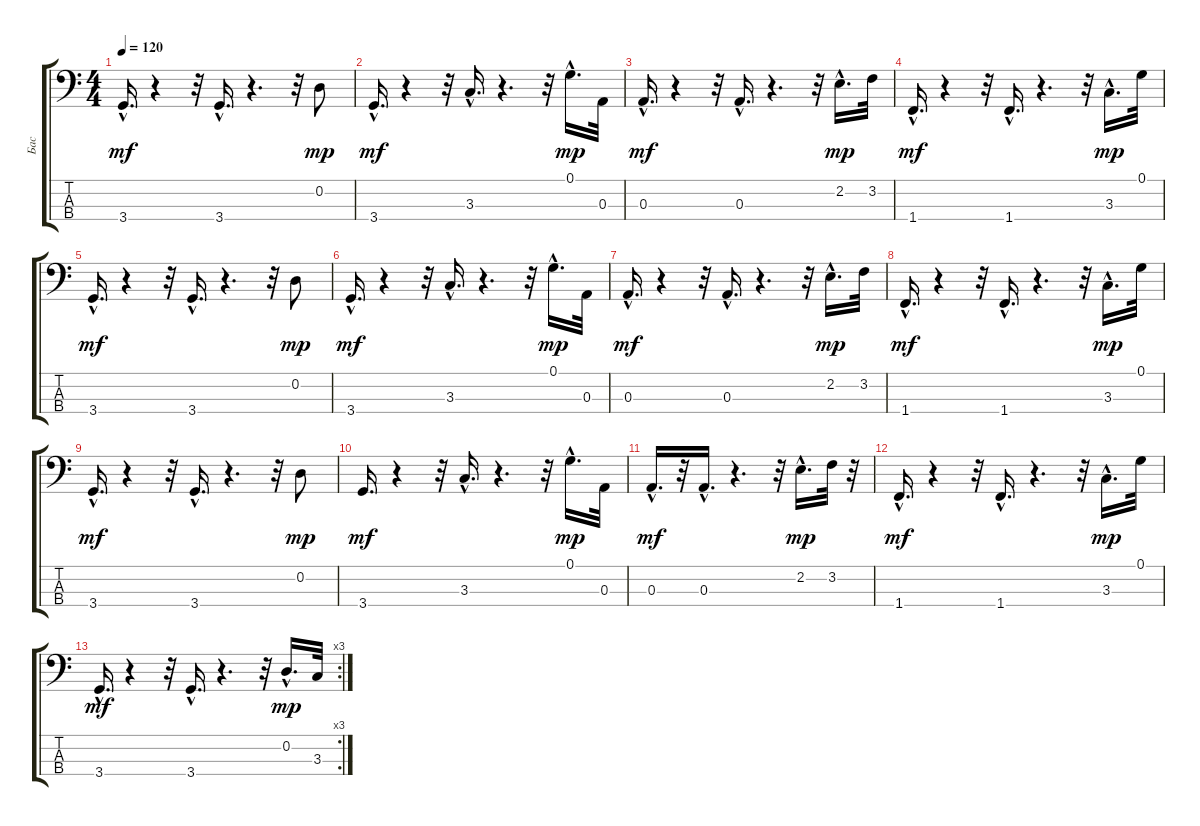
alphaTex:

\track ("Бас" "Бас") {instrument electricbassfinger}
\staff {score tabs}
\tuning (G2 D2 A1 E1) {hide}
\ts (4 4)
\tempo 120
\clef f4
\ks c
3.4{hac}.16{d dy mf} r.4 r.32 3.4{hac}.16{d} r.4{d} r.32 0.2.8{dy mp} |
3.4{hac}.16{d dy mf} r.4 r.32 3.3{hac}.16{d} r.4{d} r.32 0.1{hac}.16{d dy mp} 0.3.32 |
0.3{hac}.16{d dy mf} r.4 r.32 0.3{hac}.16{d} r.4{d} r.32 2.2{hac}.16{d dy mp} 3.2.32 |
1.4{hac}.16{d dy mf} r.4 r.32 1.4{hac}.16{d} r.4{d} r.32 3.3{hac}.16{d dy mp} 0.1.32 |
3.4{hac}.16{d dy mf} r.4 r.32 3.4{hac}.16{d} r.4{d} r.32 0.2.8{dy mp} |
3.4{hac}.16{d dy mf} r.4 r.32 3.3{hac}.16{d} r.4{d} r.32 0.1{hac}.16{d dy mp} 0.3.32 |
0.3{hac}.16{d dy mf} r.4 r.32 0.3{hac}.16{d} r.4{d} r.32 2.2{hac}.16{d dy mp} 3.2.32 |
1.4{hac}.16{d dy mf} r.4 r.32 1.4{hac}.16{d} r.4{d} r.32 3.3{hac}.16{d dy mp} 0.1.32 |
3.4{hac}.16{d dy mf} r.4 r.32 3.4{hac}.16{d} r.4{d} r.32 0.2.8{dy mp} |
3.4.16{d dy mf} r.4 r.32 3.3{hac}.16{d} r.4{d} r.32 0.1{hac}.16{d dy mp} 0.3.32 |
0.3{hac}.16{d dy mf} r.32 0.3{hac}.16{d} r.4{d} r.32 2.2{hac}.16{d dy mp} 3.2.32 r.32 |
1.4{hac}.16{d dy mf} r.4 r.32 1.4{hac}.16{d} r.4{d} r.32 3.3{hac}.16{d dy mp} 0.1.32 |
\rc 3
3.4{hac}.16{d dy mf} r.4 r.32 3.4{hac}.16{d} r.4{d} r.32 0.2{hac}.16{d dy mp} 3.3.32
